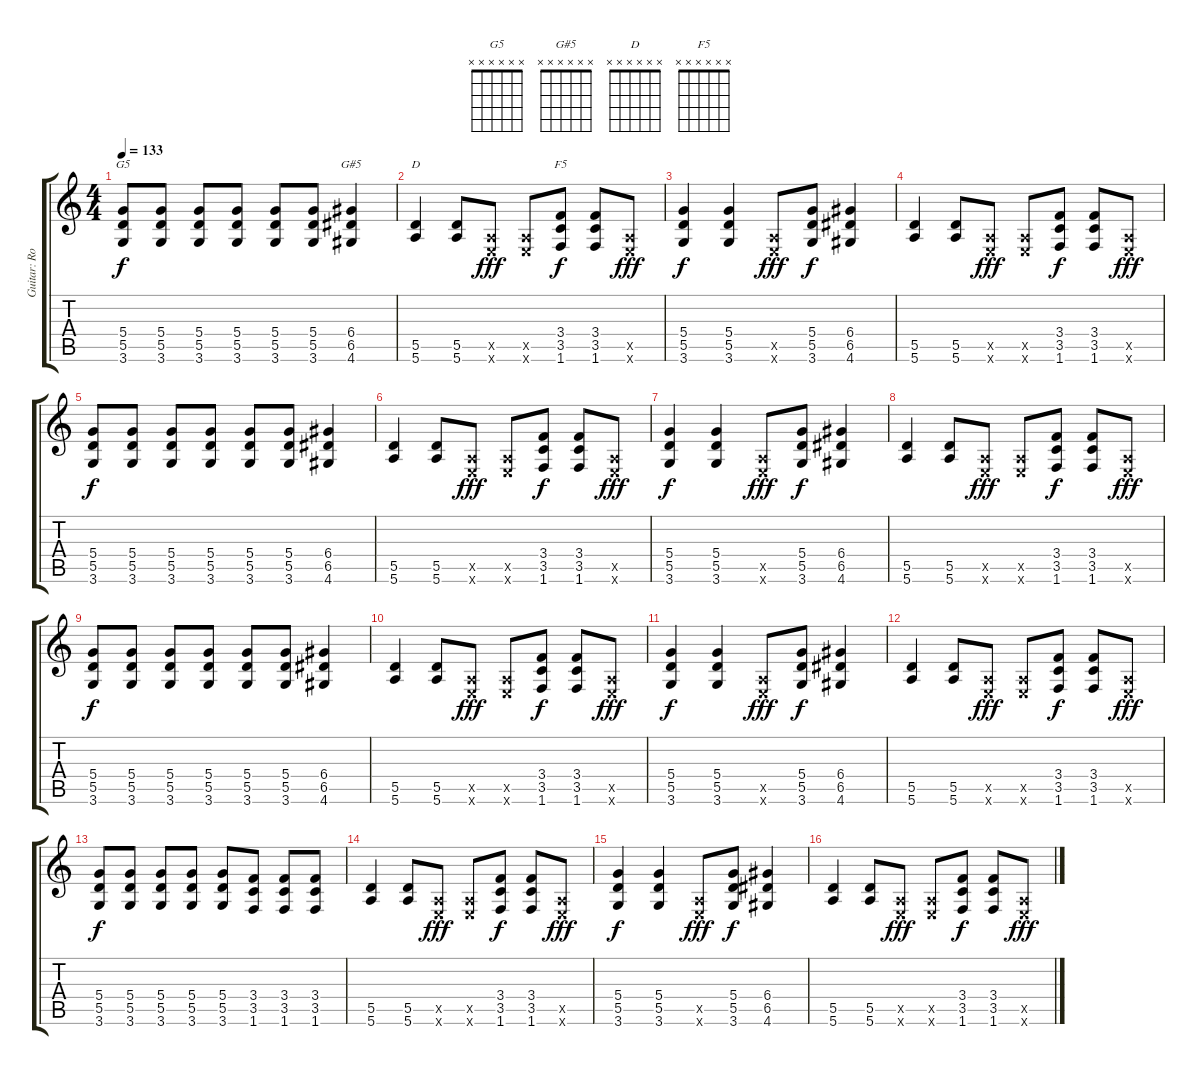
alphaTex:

\track ("Guitar: Robin Finck" "Guitar: Ro") {instrument distortionguitar}
\staff {score tabs}
\tuning (E4 B3 G3 D3 A2 E2) {hide}
\chord ("G5" x x x x x x) {firstfret 0}
\chord ("G#5" x x x x x x) {firstfret 0}
\chord ("D" x x x x x x) {firstfret 0}
\chord ("F5" x x x x x x) {firstfret 0}
\ts (4 4)
\tempo 133
\clef g2
\ks c
(5.4 5.5 3.6).8{ch "G5" dy f} (5.4 5.5 3.6).8 (5.4 5.5 3.6).8 (5.4 5.5 3.6).8 (5.4 5.5 3.6).8 (5.4 5.5 3.6).8 (6.4 6.5 4.6).4{ch "G#5"} |
(5.5 5.6).4{ch "D"} (5.5 5.6).8 (0.5{x} 0.6{x}).8{dy fff} (0.5{x} 0.6{x}).8 (3.4 3.5 1.6).8{ch "F5" dy f} (3.4 3.5 1.6).8 (0.5{x} 0.6{x}).8{dy fff} |
(5.4 5.5 3.6).4{dy f} (5.4 5.5 3.6).4 (0.5{x} 0.6{x}).8{dy fff} (5.4 5.5 3.6).8{dy f} (6.4 6.5 4.6).4 |
(5.5 5.6).4 (5.5 5.6).8 (0.5{x} 0.6{x}).8{dy fff} (0.5{x} 0.6{x}).8 (3.4 3.5 1.6).8{dy f} (3.4 3.5 1.6).8 (0.5{x} 0.6{x}).8{dy fff} |
(5.4 5.5 3.6).8{dy f} (5.4 5.5 3.6).8 (5.4 5.5 3.6).8 (5.4 5.5 3.6).8 (5.4 5.5 3.6).8 (5.4 5.5 3.6).8 (6.4 6.5 4.6).4 |
(5.5 5.6).4 (5.5 5.6).8 (0.5{x} 0.6{x}).8{dy fff} (0.5{x} 0.6{x}).8 (3.4 3.5 1.6).8{dy f} (3.4 3.5 1.6).8 (0.5{x} 0.6{x}).8{dy fff} |
(5.4 5.5 3.6).4{dy f} (5.4 5.5 3.6).4 (0.5{x} 0.6{x}).8{dy fff} (5.4 5.5 3.6).8{dy f} (6.4 6.5 4.6).4 |
(5.5 5.6).4 (5.5 5.6).8 (0.5{x} 0.6{x}).8{dy fff} (0.5{x} 0.6{x}).8 (3.4 3.5 1.6).8{dy f} (3.4 3.5 1.6).8 (0.5{x} 0.6{x}).8{dy fff} |
(5.4 5.5 3.6).8{dy f} (5.4 5.5 3.6).8 (5.4 5.5 3.6).8 (5.4 5.5 3.6).8 (5.4 5.5 3.6).8 (5.4 5.5 3.6).8 (6.4 6.5 4.6).4 |
(5.5 5.6).4 (5.5 5.6).8 (0.5{x} 0.6{x}).8{dy fff} (0.5{x} 0.6{x}).8 (3.4 3.5 1.6).8{dy f} (3.4 3.5 1.6).8 (0.5{x} 0.6{x}).8{dy fff} |
(5.4 5.5 3.6).4{dy f} (5.4 5.5 3.6).4 (0.5{x} 0.6{x}).8{dy fff} (5.4 5.5 3.6).8{dy f} (6.4 6.5 4.6).4 |
(5.5 5.6).4 (5.5 5.6).8 (0.5{x} 0.6{x}).8{dy fff} (0.5{x} 0.6{x}).8 (3.4 3.5 1.6).8{dy f} (3.4 3.5 1.6).8 (0.5{x} 0.6{x}).8{dy fff} |
(5.4 5.5 3.6).8{dy f} (5.4 5.5 3.6).8 (5.4 5.5 3.6).8 (5.4 5.5 3.6).8 (5.4 5.5 3.6).8 (3.4 3.5 1.6).8 (3.4 3.5 1.6).8 (3.4 3.5 1.6).8 |
(5.5 5.6).4 (5.5 5.6).8 (0.5{x} 0.6{x}).8{dy fff} (0.5{x} 0.6{x}).8 (3.4 3.5 1.6).8{dy f} (3.4 3.5 1.6).8 (0.5{x} 0.6{x}).8{dy fff} |
(5.4 5.5 3.6).4{dy f} (5.4 5.5 3.6).4 (0.5{x} 0.6{x}).8{dy fff} (5.4 5.5 3.6).8{dy f} (6.4 6.5 4.6).4 |
(5.5 5.6).4 (5.5 5.6).8 (0.5{x} 0.6{x}).8{dy fff} (0.5{x} 0.6{x}).8 (3.4 3.5 1.6).8{dy f} (3.4 3.5 1.6).8 (0.5{x} 0.6{x}).8{dy fff}
